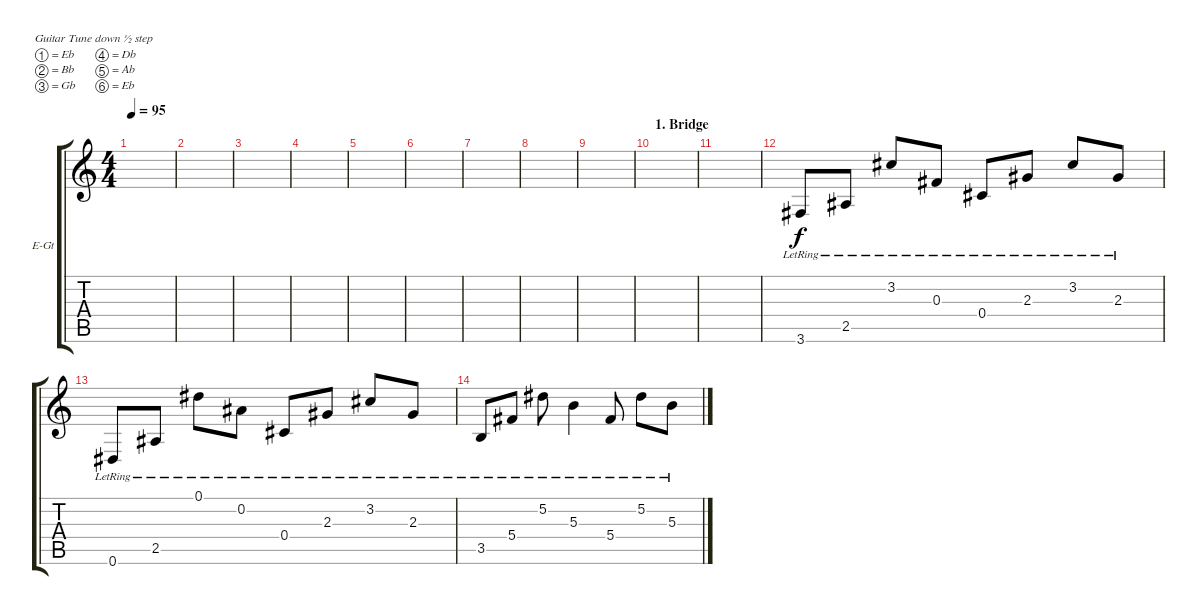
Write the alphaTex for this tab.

\defaultSystemsLayout 4
\bracketExtendMode groupsimilarinstruments
\firstSystemTrackNameOrientation horizontal
\otherSystemsTrackNameOrientation horizontal
\track ("Electric Guitar" "E-Gt") {instrument electricguitarclean}
\staff {score tabs}
\tuning (Eb4 Bb3 Gb3 Db3 Ab2 Eb2)
\ts (4 4)
\tempo 95
\clef g2
\scale
0.333333
\ks c
|
\scale
0.333333 |
\scale
0.333333 |
\scale
0.333333 |
\scale
0.333333 |
\scale
0.333333 |
\scale
0.333333 |
\scale
0.333333 |
\scale
0.333333 |
\section ("" "1. Bridge")
\scale
0.333333 |
\scale
0.333333 |
\scale
0.333333 3.6{lr}.8 2.5{lr}.8 3.2{lr}.8 0.3{lr}.8 0.4{lr}.8 2.3{lr}.8 3.2{lr}.8 2.3{lr}.8 |
\scale
0.333333 0.6{lr}.8 2.5{lr}.8 0.1{lr}.8 0.2{lr}.8 0.4{lr}.8 2.3{lr}.8 3.2{lr}.8 2.3{lr}.8 |
\scale
0.333333 3.5{lr}.8 5.4{lr}.8 5.2{lr}.8 5.3{lr}.4 5.4{lr}.8 5.2{lr}.8 5.3{lr}.8 |
\scale
0.333333 |
\scale
0.333333
